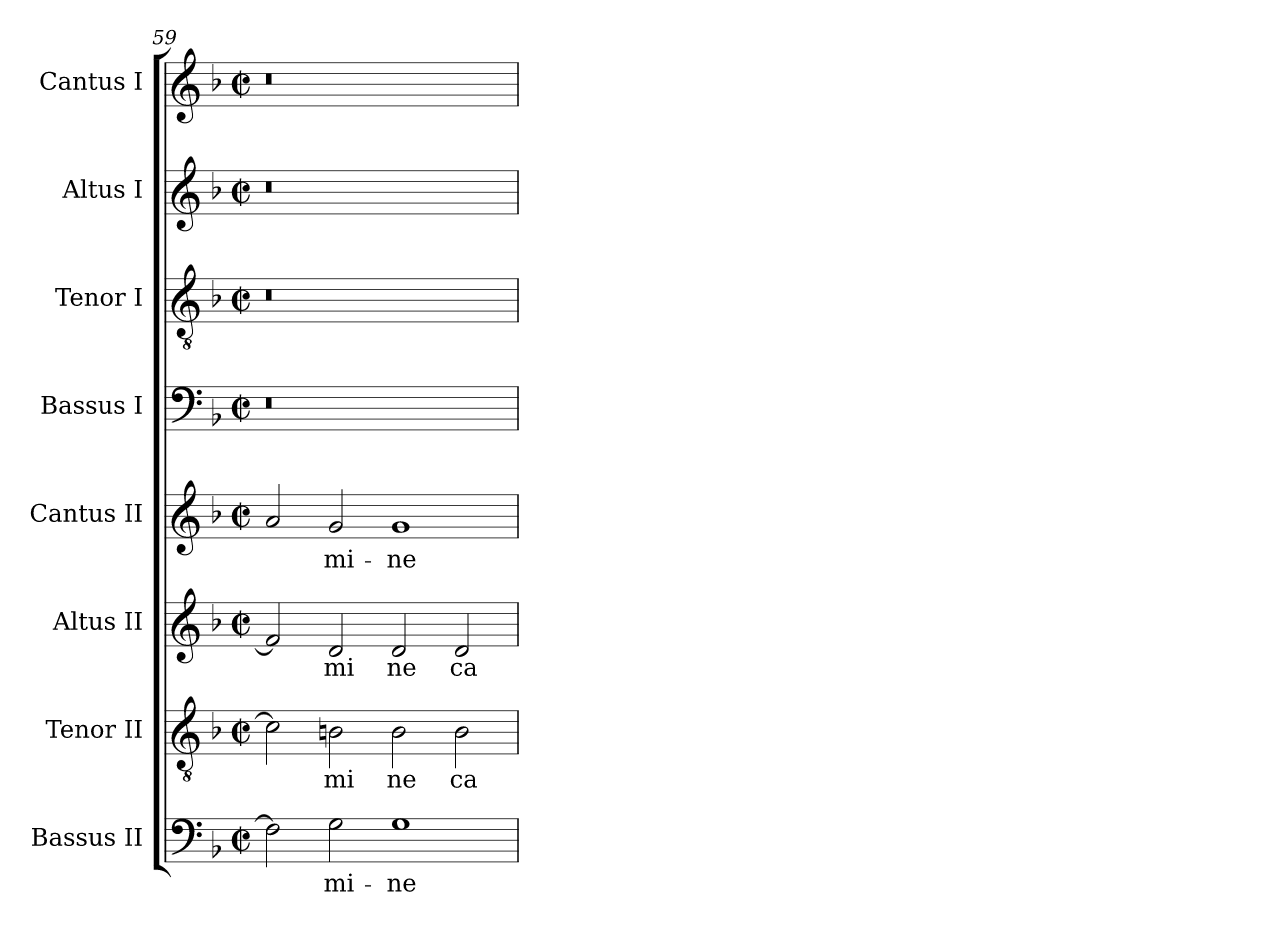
**kern	**text	**kern	**text	**kern	**text	**kern	**text	**kern	**kern	**kern	**kern
*part8	*part8	*part7	*part7	*part6	*part6	*part5	*part5	*part4	*part3	*part2	*part1
*staff8	*staff8	*staff7	*staff7	*staff6	*staff6	*staff5	*staff5	*staff4	*staff3	*staff2	*staff1
*I"Bassus II	*	*I"Tenor II	*	*I"Altus II	*	*I"Cantus II	*	*I"Bassus I	*I"Tenor I	*I"Altus I	*I"Cantus I
*I'Bassus II	*	*I'Tenor II	*	*I'Altus II	*	*I'Cantus II	*	*I'Bassus I	*I'Tenor I	*I'Altus I	*I'Cantus I
*clefF4	*	*clefGv2	*	*clefG2	*	*clefG2	*	*clefF4	*clefGv2	*clefG2	*clefG2
*k[b-]	*	*k[b-]	*	*k[b-]	*	*k[b-]	*	*k[b-]	*k[b-]	*k[b-]	*k[b-]
*F:	*	*F:	*	*F:	*	*F:	*	*F:	*F:	*F:	*F:
*M2/2	*	*M2/2	*	*M2/2	*	*M2/2	*	*M2/2	*M2/2	*M2/2	*M2/2
*met(c|)	*	*met(c|)	*	*met(c|)	*	*met(c|)	*	*met(c|)	*met(c|)	*met(c|)	*met(c|)
=59	=59	=59	=59	=59	=59	=59	=59	=59	=59	=59	=59
!	!LO:LY:b:cj	!	!LO:LY:b:cj	!	!LO:LY:b:cj	!	!LO:LY:b:cj	!	!	!	!
2F\]	--	2c\]	.	2f/]	.	2a/	--	0r	0r	0r	0r
!	!LO:LY:b:cj	!	!LO:LY:b:cj	!	!LO:LY:b:cj	!	!LO:LY:b:cj	!	!	!	!
2G\	-mi-	2Bn\	mi	2d/	mi	2g/	-mi-	.	.	.	.
!	!LO:LY:b:cj	!	!LO:LY:b:cj	!	!LO:LY:b:cj	!	!LO:LY:b:cj	!	!	!	!
1G	-ne	2B\	ne	2d/	ne	1g	-ne	.	.	.	.
!	!	!	!LO:LY:b:cj	!	!LO:LY:b:cj	!	!	!	!	!	!
.	.	2B\	ca	2d/	ca	.	.	.	.	.	.
=	=	=	=	=	=	=	=	=	=	=	=
*-	*-	*-	*-	*-	*-	*-	*-	*-	*-	*-	*-
